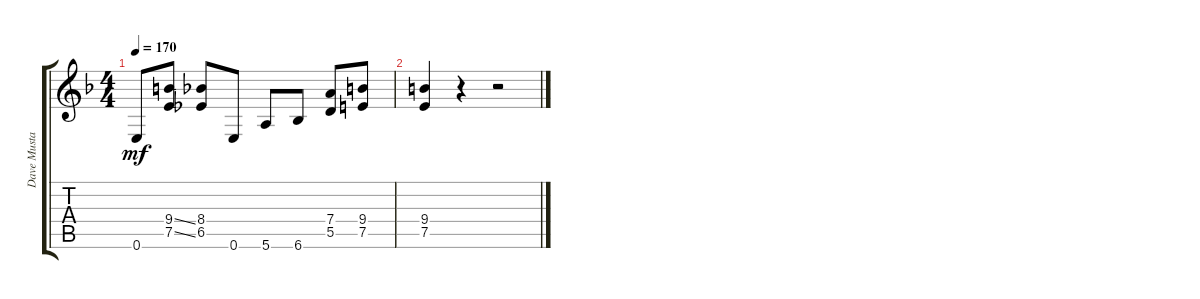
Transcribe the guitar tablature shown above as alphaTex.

\track ("Dave Mustaine" "Dave Musta") {instrument distortionguitar}
\staff {score tabs}
\tuning (E4 B3 G3 D3 A2 E2) {hide}
\ts (4 4)
\tempo 170
\clef g2
\ks f
0.6.8{dy mf} (9.4{ss} 7.5{ss}).8 (8.4 6.5).8 0.6.8 5.6.8 6.6.8 (7.4 5.5).8 (9.4 7.5).8 |
(9.4 7.5).4 r.4 r.2
